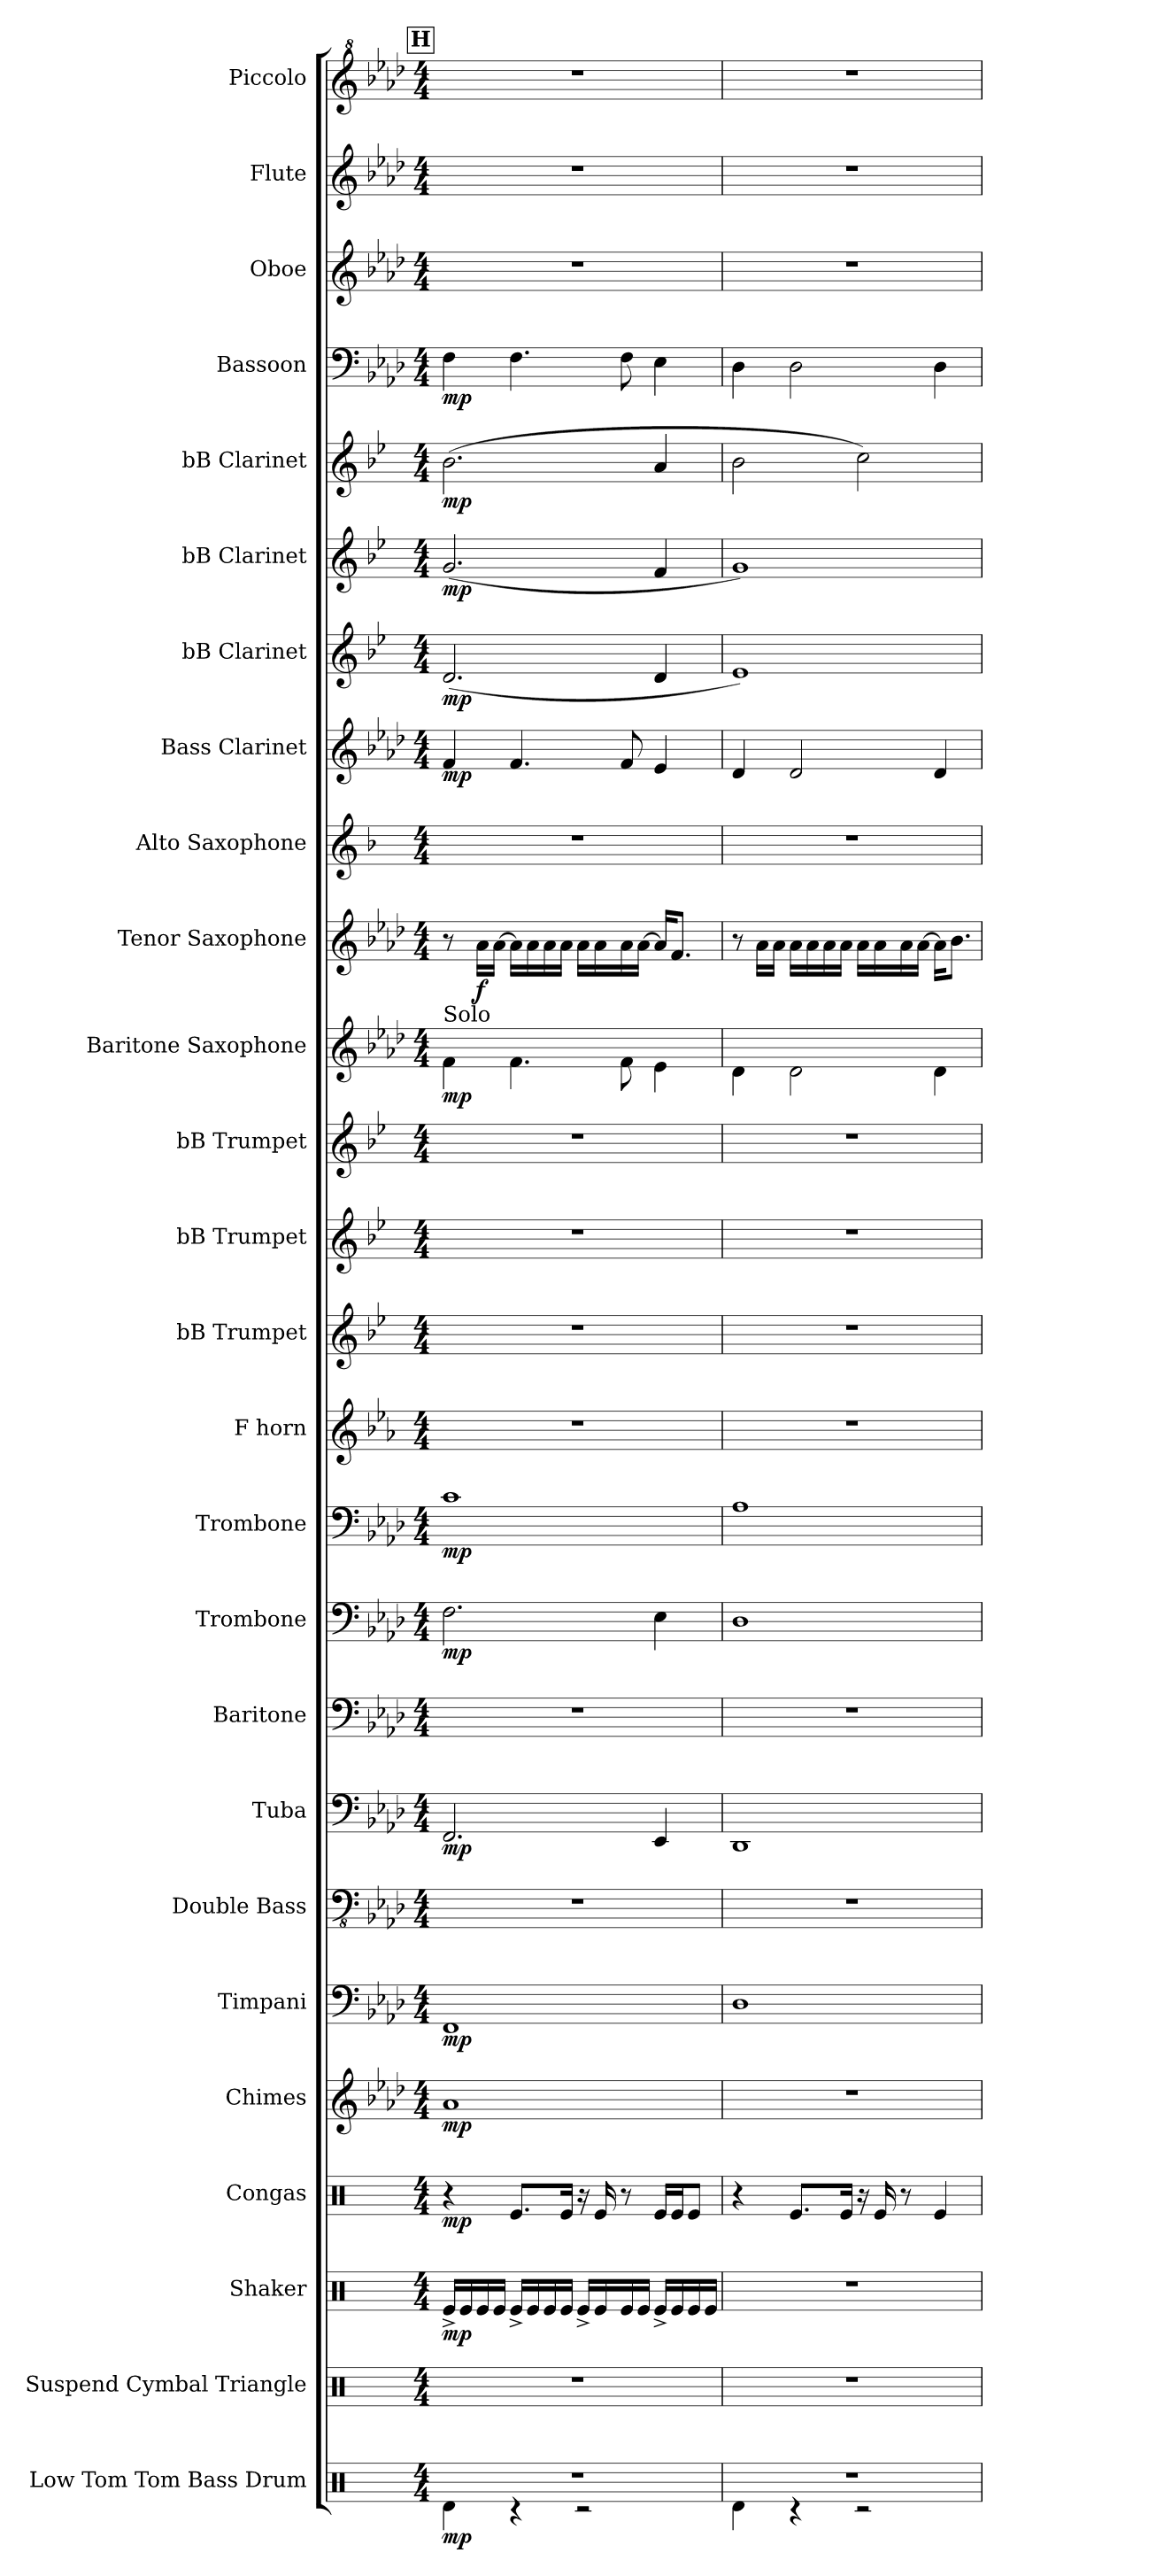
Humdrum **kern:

**kern	**dynam	**kern	**kern	**dynam	**kern	**dynam	**kern	**dynam	**kern	**dynam	**kern	**kern	**dynam	**kern	**kern	**dynam	**kern	**dynam	**kern	**kern	**kern	**kern	**kern	**dynam	**kern	**dynam	**kern	**kern	**dynam	**kern	**dynam	**kern	**dynam	**kern	**dynam	**kern	**dynam	**kern	**kern	**kern
*part26	*part26	*part25	*part24	*part24	*part23	*part23	*part22	*part22	*part21	*part21	*part20	*part19	*part19	*part18	*part17	*part17	*part16	*part16	*part15	*part14	*part13	*part12	*part11	*part11	*part10	*part10	*part9	*part8	*part8	*part7	*part7	*part6	*part6	*part5	*part5	*part4	*part4	*part3	*part2	*part1
*staff26	*staff26	*staff25	*staff24	*staff24	*staff23	*staff23	*staff22	*staff22	*staff21	*staff21	*staff20	*staff19	*staff19	*staff18	*staff17	*staff17	*staff16	*staff16	*staff15	*staff14	*staff13	*staff12	*staff11	*staff11	*staff10	*staff10	*staff9	*staff8	*staff8	*staff7	*staff7	*staff6	*staff6	*staff5	*staff5	*staff4	*staff4	*staff3	*staff2	*staff1
*I"Low Tom Tom Bass Drum	*	*I"Suspend Cymbal Triangle	*I"Shaker	*	*I"Congas	*	*I"Chimes	*	*I"Timpani	*	*I"Double Bass	*I"Tuba	*	*I"Baritone	*I"Trombone	*	*I"Trombone	*	*I"F horn	*I"bB Trumpet	*I"bB Trumpet	*I"bB Trumpet	*I"Baritone Saxophone	*	*I"Tenor Saxophone	*	*I"Alto Saxophone	*I"Bass Clarinet	*	*I"bB Clarinet	*	*I"bB Clarinet	*	*I"bB Clarinet	*	*I"Bassoon	*	*I"Oboe	*I"Flute	*I"Piccolo
*I'L.T B.D	*	*I'Sus.C Tri.	*I'Sh.	*	*I'Co.	*	*I'Chm.	*	*I'Timp.	*	*I'Db.	*I'Tba.	*	*I'Bar.	*I'Trb.	*	*I'Trb.	*	*I'F Hn.	*I'B♭ Tpt.	*I'B♭ Tpt.	*I'B♭ Tpt.	*I'Bar. Sax.	*	*I'T. Sax.	*	*I'A. Sax.	*I'B. Cl.	*	*I'B♭ Cl.	*	*I'B♭ Cl.	*	*I'B♭ Cl.	*	*I'Bsn.	*	*I'Ob.	*I'Fl.	*I'Picc.
*clefX	*	*clefX	*clefX	*	*clefX	*	*clefG2	*	*clefF4	*	*clefFv4	*clefF4	*	*clefF4	*clefF4	*	*clefF4	*	*clefG2	*clefG2	*clefG2	*clefG2	*clefG2	*	*clefG2	*	*clefG2	*clefG2	*	*clefG2	*	*clefG2	*	*clefG2	*	*clefF4	*	*clefG2	*clefG2	*clefG^2
*	*	*	*	*	*	*	*	*	*	*	*ITrd7c12	*	*	*	*	*	*	*	*ITrd4c7	*ITrd1c2	*ITrd1c2	*ITrd1c2	*ITrd12c21	*	*ITrd8c14	*	*ITrd5c9	*ITrd8c14	*	*ITrd1c2	*	*ITrd1c2	*	*ITrd1c2	*	*	*	*	*	*
*k[]	*	*k[]	*k[]	*	*k[]	*	*k[b-e-a-d-]	*	*k[b-e-a-d-]	*	*k[b-e-a-d-]	*k[b-e-a-d-]	*	*k[b-e-a-d-]	*k[b-e-a-d-]	*	*k[b-e-a-d-]	*	*k[b-e-a-d-]	*k[b-e-a-d-]	*k[b-e-a-d-]	*k[b-e-a-d-]	*k[b-e-a-d-]	*	*k[b-e-a-d-]	*	*k[b-e-a-d-]	*k[b-e-a-d-]	*	*k[b-e-a-d-]	*	*k[b-e-a-d-]	*	*k[b-e-a-d-]	*	*k[b-e-a-d-]	*	*k[b-e-a-d-]	*k[b-e-a-d-]	*k[b-e-a-d-]
*M4/4	*	*M4/4	*M4/4	*	*M4/4	*	*M4/4	*	*M4/4	*	*M4/4	*M4/4	*	*M4/4	*M4/4	*	*M4/4	*	*M4/4	*M4/4	*M4/4	*M4/4	*M4/4	*	*M4/4	*	*M4/4	*M4/4	*	*M4/4	*	*M4/4	*	*M4/4	*	*M4/4	*	*M4/4	*M4/4	*M4/4
!!LO:REH:place=s1:a:B:fs=20:t=H
=61	=61	=61	=61	=61	=61	=61	=61	=61	=61	=61	=61	=61	=61	=61	=61	=61	=61	=61	=61	=61	=61	=61	=61	=61	=61	=61	=61	=61	=61	=61	=61	=61	=61	=61	=61	=61	=61	=61	=61	=61
*^	*	*	*	*	*	*	*	*	*	*	*	*	*	*	*	*	*	*	*	*	*	*	*	*	*	*	*	*	*	*	*	*	*	*	*	*	*	*	*	*
!	!	!	!	!	!	!	!	!	!	!	!	!	!	!	!	!	!	!	!	!	!	!	!	!	!	!LO:TX:b:t=Solo	!	!	!	!	!	!	!	!	!	!	!	!	!	!	!
!	!	!LO:DY:b	!	!	!LO:DY:b	!	!LO:DY:b	!	!LO:DY:b	!	!LO:DY:b	!	!	!LO:DY:b	!	!	!LO:DY:b	!	!LO:DY:b	!	!	!	!	!	!LO:DY:b	!	!	!	!	!LO:DY:b	!	!LO:DY:b	!	!LO:DY:b	!	!LO:DY:b	!	!LO:DY:b	!	!	!
1r	4Rd\	mp	1r	16Re^/LL	mp	4r	mp	1a-	mp	1FF	mp	1r	2.FF/	mp	1r	2.F\	mp	1c	mp	1r	1r	1r	1r	4F\	mp	8r	.	1r	4F/	mp	(<2.c/	mp	(<2.f/	mp	(>2.a-\	mp	4F\	mp	1r	1r	1r
.	.	.	.	16Re/	.	.	.	.	.	.	.	.	.	.	.	.	.	.	.	.	.	.	.	.	.	.	.	.	.	.	.	.	.	.	.	.	.	.	.	.	.
!	!	!	!	!	!	!	!	!	!	!	!	!	!	!	!	!	!	!	!	!	!	!	!	!	!	!	!LO:DY:b	!	!	!	!	!	!	!	!	!	!	!	!	!	!
.	.	.	.	16Re/	.	.	.	.	.	.	.	.	.	.	.	.	.	.	.	.	.	.	.	.	.	16A-\LL	f	.	.	.	.	.	.	.	.	.	.	.	.	.	.
.	.	.	.	16Re/JJ	.	.	.	.	.	.	.	.	.	.	.	.	.	.	.	.	.	.	.	.	.	[16A-\JJ	.	.	.	.	.	.	.	.	.	.	.	.	.	.	.
.	4r	.	.	16Re^/LL	.	8.Re/L	.	.	.	.	.	.	.	.	.	.	.	.	.	.	.	.	.	4.F\	.	16A-\LL]	.	.	4.F/	.	.	.	.	.	.	.	4.F\	.	.	.	.
.	.	.	.	16Re/	.	.	.	.	.	.	.	.	.	.	.	.	.	.	.	.	.	.	.	.	.	16A-\	.	.	.	.	.	.	.	.	.	.	.	.	.	.	.
.	.	.	.	16Re/	.	.	.	.	.	.	.	.	.	.	.	.	.	.	.	.	.	.	.	.	.	16A-\	.	.	.	.	.	.	.	.	.	.	.	.	.	.	.
.	.	.	.	16Re/JJ	.	16Re/Jk	.	.	.	.	.	.	.	.	.	.	.	.	.	.	.	.	.	.	.	16A-\JJ	.	.	.	.	.	.	.	.	.	.	.	.	.	.	.
.	2r	.	.	16Re^/LL	.	16r	.	.	.	.	.	.	.	.	.	.	.	.	.	.	.	.	.	.	.	16A-\LL	.	.	.	.	.	.	.	.	.	.	.	.	.	.	.
.	.	.	.	16Re/	.	16Re/	.	.	.	.	.	.	.	.	.	.	.	.	.	.	.	.	.	.	.	16A-\	.	.	.	.	.	.	.	.	.	.	.	.	.	.	.
.	.	.	.	16Re/	.	8r	.	.	.	.	.	.	.	.	.	.	.	.	.	.	.	.	.	8F\	.	16A-\	.	.	8F/	.	.	.	.	.	.	.	8F\	.	.	.	.
.	.	.	.	16Re/JJ	.	.	.	.	.	.	.	.	.	.	.	.	.	.	.	.	.	.	.	.	.	[16A-\JJ	.	.	.	.	.	.	.	.	.	.	.	.	.	.	.
.	.	.	.	16Re^/LL	.	16Re/LL	.	.	.	.	.	.	4EE-/	.	.	4E-\	.	.	.	.	.	.	.	4E-\	.	16A-/KL]	.	.	4E-/	.	4c/	.	4e-/	.	4g/	.	4E-\	.	.	.	.
.	.	.	.	16Re/	.	16Re/J	.	.	.	.	.	.	.	.	.	.	.	.	.	.	.	.	.	.	.	8.F/J	.	.	.	.	.	.	.	.	.	.	.	.	.	.	.
.	.	.	.	16Re/	.	8Re/J	.	.	.	.	.	.	.	.	.	.	.	.	.	.	.	.	.	.	.	.	.	.	.	.	.	.	.	.	.	.	.	.	.	.	.
.	.	.	.	16Re/JJ	.	.	.	.	.	.	.	.	.	.	.	.	.	.	.	.	.	.	.	.	.	.	.	.	.	.	.	.	.	.	.	.	.	.	.	.	.
=62	=62	=62	=62	=62	=62	=62	=62	=62	=62	=62	=62	=62	=62	=62	=62	=62	=62	=62	=62	=62	=62	=62	=62	=62	=62	=62	=62	=62	=62	=62	=62	=62	=62	=62	=62	=62	=62	=62	=62	=62	=62
1r	4Rd\	.	1r	1r	.	4r	.	1r	.	1D-	.	1r	1DD-	.	1r	1D-	.	1A-	.	1r	1r	1r	1r	4D-\	.	8r	.	1r	4D-/	.	1d-)	.	1f)	.	2a-\	.	4D-\	.	1r	1r	1r
.	.	.	.	.	.	.	.	.	.	.	.	.	.	.	.	.	.	.	.	.	.	.	.	.	.	16A-\LL	.	.	.	.	.	.	.	.	.	.	.	.	.	.	.
.	.	.	.	.	.	.	.	.	.	.	.	.	.	.	.	.	.	.	.	.	.	.	.	.	.	16A-\JJ	.	.	.	.	.	.	.	.	.	.	.	.	.	.	.
.	4r	.	.	.	.	8.Re/L	.	.	.	.	.	.	.	.	.	.	.	.	.	.	.	.	.	2D-\	.	16A-\LL	.	.	2D-/	.	.	.	.	.	.	.	2D-\	.	.	.	.
.	.	.	.	.	.	.	.	.	.	.	.	.	.	.	.	.	.	.	.	.	.	.	.	.	.	16A-\	.	.	.	.	.	.	.	.	.	.	.	.	.	.	.
.	.	.	.	.	.	.	.	.	.	.	.	.	.	.	.	.	.	.	.	.	.	.	.	.	.	16A-\	.	.	.	.	.	.	.	.	.	.	.	.	.	.	.
.	.	.	.	.	.	16Re/Jk	.	.	.	.	.	.	.	.	.	.	.	.	.	.	.	.	.	.	.	16A-\JJ	.	.	.	.	.	.	.	.	.	.	.	.	.	.	.
.	2r	.	.	.	.	16r	.	.	.	.	.	.	.	.	.	.	.	.	.	.	.	.	.	.	.	16A-\LL	.	.	.	.	.	.	.	.	2b-\)	.	.	.	.	.	.
.	.	.	.	.	.	16Re/	.	.	.	.	.	.	.	.	.	.	.	.	.	.	.	.	.	.	.	16A-\	.	.	.	.	.	.	.	.	.	.	.	.	.	.	.
.	.	.	.	.	.	8r	.	.	.	.	.	.	.	.	.	.	.	.	.	.	.	.	.	.	.	16A-\	.	.	.	.	.	.	.	.	.	.	.	.	.	.	.
.	.	.	.	.	.	.	.	.	.	.	.	.	.	.	.	.	.	.	.	.	.	.	.	.	.	[16A-\JJ	.	.	.	.	.	.	.	.	.	.	.	.	.	.	.
.	.	.	.	.	.	4Re/	.	.	.	.	.	.	.	.	.	.	.	.	.	.	.	.	.	4D-\	.	16A-\KL]	.	.	4D-/	.	.	.	.	.	.	.	4D-\	.	.	.	.
.	.	.	.	.	.	.	.	.	.	.	.	.	.	.	.	.	.	.	.	.	.	.	.	.	.	8.B-\J	.	.	.	.	.	.	.	.	.	.	.	.	.	.	.
*v	*v	*	*	*	*	*	*	*	*	*	*	*	*	*	*	*	*	*	*	*	*	*	*	*	*	*	*	*	*	*	*	*	*	*	*	*	*	*	*	*	*
=	=	=	=	=	=	=	=	=	=	=	=	=	=	=	=	=	=	=	=	=	=	=	=	=	=	=	=	=	=	=	=	=	=	=	=	=	=	=	=	=
*-	*-	*-	*-	*-	*-	*-	*-	*-	*-	*-	*-	*-	*-	*-	*-	*-	*-	*-	*-	*-	*-	*-	*-	*-	*-	*-	*-	*-	*-	*-	*-	*-	*-	*-	*-	*-	*-	*-	*-	*-
